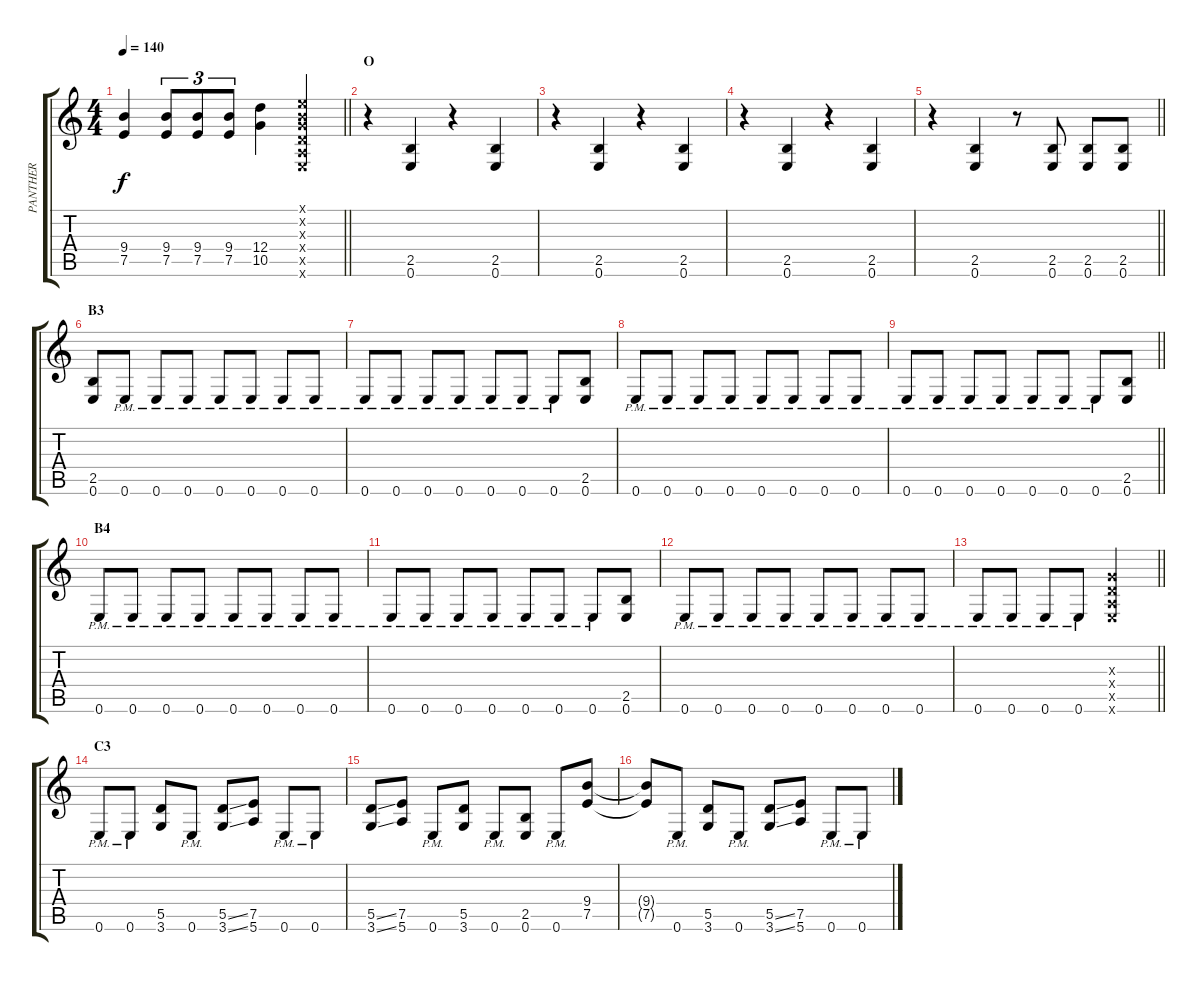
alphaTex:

\track ("PANTHER" "PANTHER") {instrument distortionguitar}
\staff {score tabs}
\tuning (E4 B3 G3 D3 A2 E2) {hide}
\ts (4 4)
\tempo 140
\clef g2
\barLineRight lightlight
\ks c
(9.4 7.5).4{dy f} (9.4 7.5).8{tu (3 2)} (9.4 7.5).8{tu (3 2)} (9.4 7.5).8{tu (3 2)} (12.4 10.5).4 (0.1{x} 0.2{x} 0.3{x} 0.4{x} 0.5{x} 0.6{x}).4 |
\section ("" "O")
r.4 (2.5 0.6).4 r.4 (2.5 0.6).4 |
r.4 (2.5 0.6).4 r.4 (2.5 0.6).4 |
r.4 (2.5 0.6).4 r.4 (2.5 0.6).4 |
\barLineRight lightlight
r.4 (2.5 0.6).4 r.8 (2.5 0.6).8 (2.5 0.6).8 (2.5 0.6).8 |
\section ("" "B3")
(2.5 0.6).8 0.6{pm}.8 0.6{pm}.8 0.6{pm}.8 0.6{pm}.8 0.6{pm}.8 0.6{pm}.8 0.6{pm}.8 |
0.6{pm}.8 0.6{pm}.8 0.6{pm}.8 0.6{pm}.8 0.6{pm}.8 0.6{pm}.8 0.6{pm}.8 (2.5 0.6).8 |
0.6{pm}.8 0.6{pm}.8 0.6{pm}.8 0.6{pm}.8 0.6{pm}.8 0.6{pm}.8 0.6{pm}.8 0.6{pm}.8 |
\barLineRight lightlight
0.6{pm}.8 0.6{pm}.8 0.6{pm}.8 0.6{pm}.8 0.6{pm}.8 0.6{pm}.8 0.6{pm}.8 (2.5 0.6).8 |
\section ("" "B4")
0.6{pm}.8 0.6{pm}.8 0.6{pm}.8 0.6{pm}.8 0.6{pm}.8 0.6{pm}.8 0.6{pm}.8 0.6{pm}.8 |
0.6{pm}.8 0.6{pm}.8 0.6{pm}.8 0.6{pm}.8 0.6{pm}.8 0.6{pm}.8 0.6{pm}.8 (2.5 0.6).8 |
0.6{pm}.8 0.6{pm}.8 0.6{pm}.8 0.6{pm}.8 0.6{pm}.8 0.6{pm}.8 0.6{pm}.8 0.6{pm}.8 |
\barLineRight lightlight
0.6{pm}.8 0.6{pm}.8 0.6{pm}.8 0.6{pm}.8 (0.3{x} 0.4{x} 0.5{x} 0.6{x}).2 |
\section ("" "C3")
0.6{pm}.8 0.6{pm}.8 (5.5 3.6).8 0.6{pm}.8 (5.5{ss} 3.6{ss}).8 (7.5 5.6).8 0.6{pm}.8 0.6{pm}.8 |
(5.5{ss} 3.6{ss}).8 (7.5 5.6).8 0.6{pm}.8 (5.5 3.6).8 0.6{pm}.8 (2.5 0.6).8 0.6{pm}.8 (9.4 7.5).8 |
(9.4{t} 7.5{t}).8 0.6{pm}.8 (5.5 3.6).8 0.6{pm}.8 (5.5{ss} 3.6{ss}).8 (7.5 5.6).8 0.6{pm}.8 0.6{pm}.8
